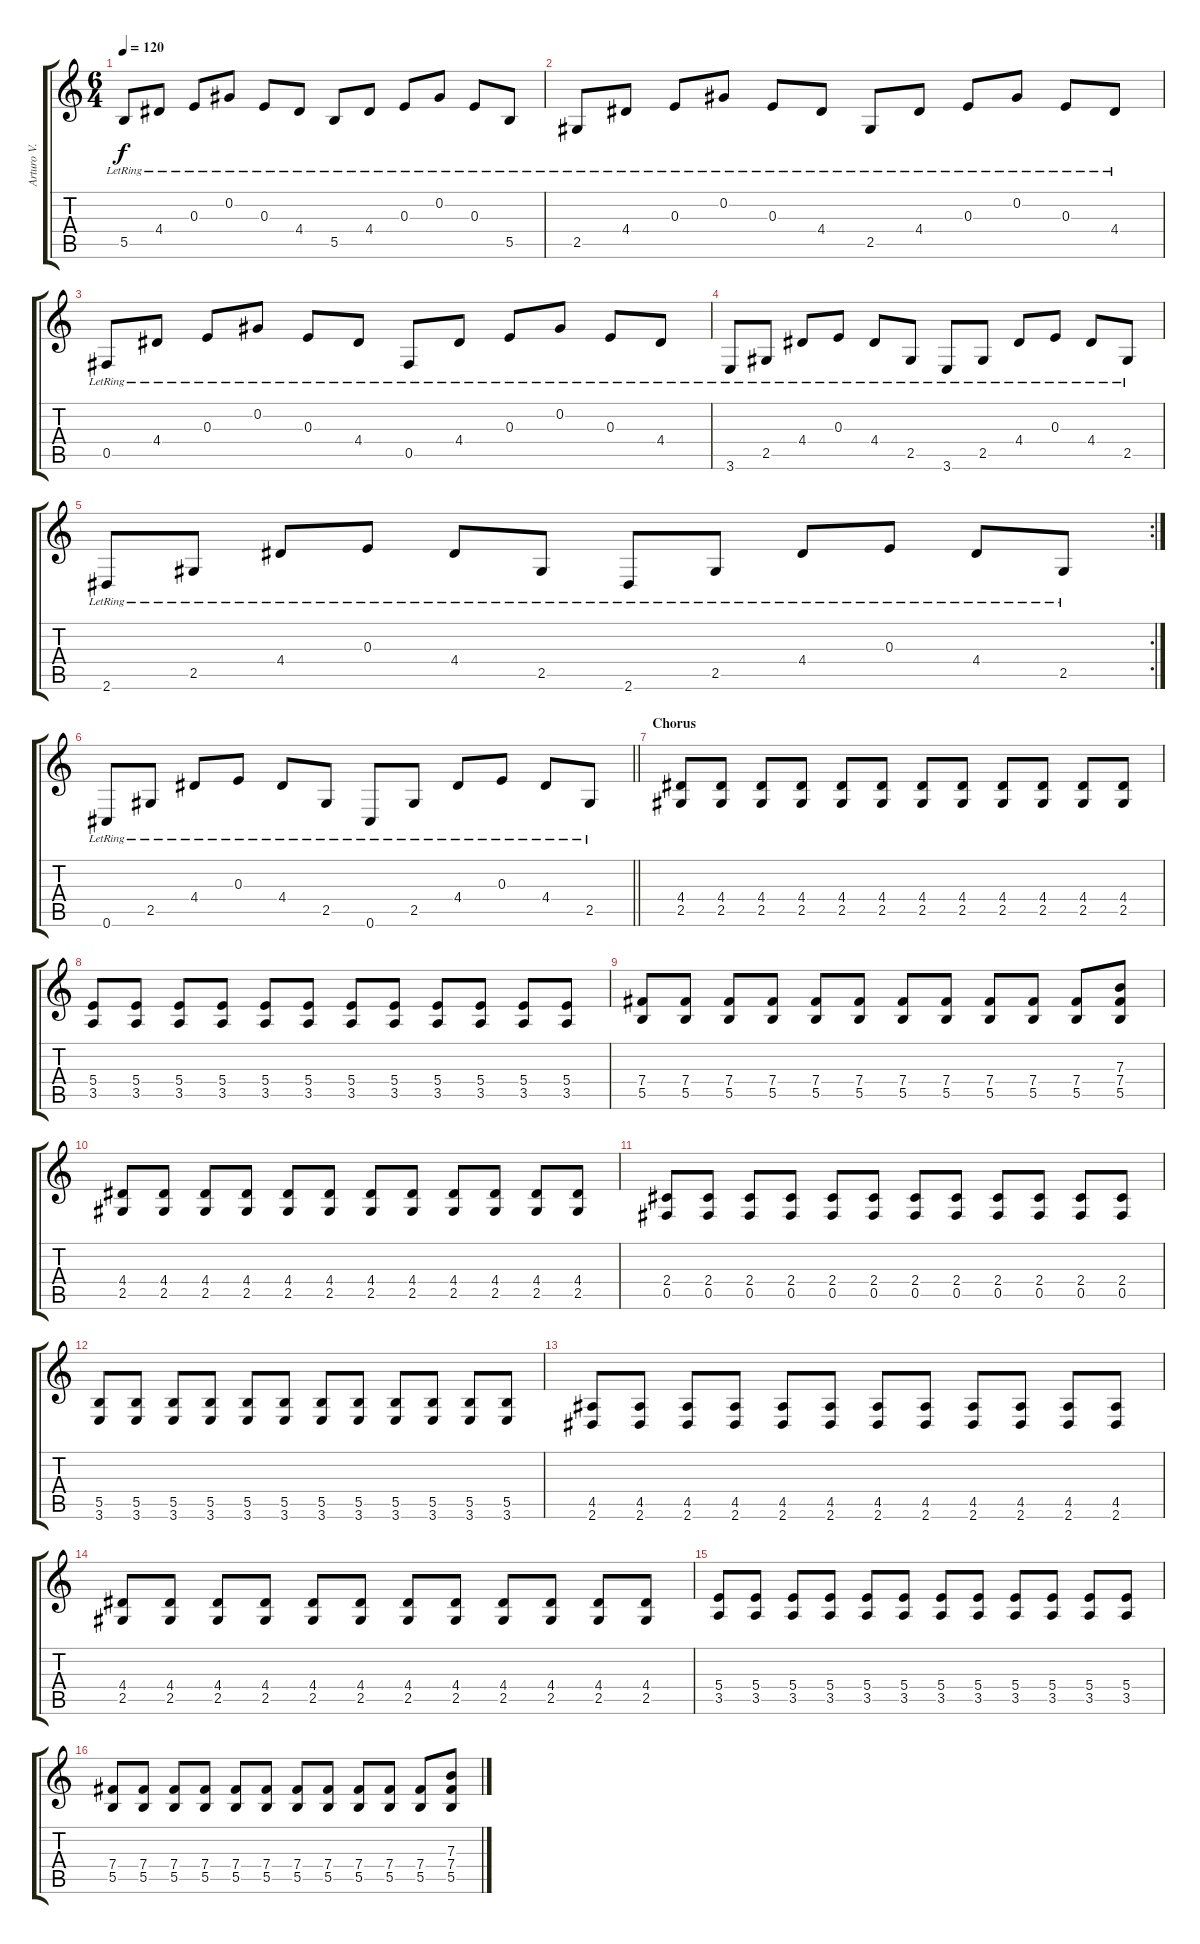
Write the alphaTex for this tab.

\track ("Arturo V." "Arturo V.") {instrument acousticguitarsteel}
\staff {score tabs}
\tuning (Db4 Ab3 E3 B2 Gb2 Db2) {hide}
\ts (6 4)
\tempo 120
\clef g2
\ks c
5.5{lr}.8{dy f} 4.4{lr}.8 0.3{lr}.8 0.2{lr}.8 0.3{lr}.8 4.4{lr}.8 5.5{lr}.8 4.4{lr}.8 0.3{lr}.8 0.2{lr}.8 0.3{lr}.8 5.5{lr}.8 |
2.5{lr}.8 4.4{lr}.8 0.3{lr}.8 0.2{lr}.8 0.3{lr}.8 4.4{lr}.8 2.5{lr}.8 4.4{lr}.8 0.3{lr}.8 0.2{lr}.8 0.3{lr}.8 4.4{lr}.8 |
0.5{lr}.8 4.4{lr}.8 0.3{lr}.8 0.2{lr}.8 0.3{lr}.8 4.4{lr}.8 0.5{lr}.8 4.4{lr}.8 0.3{lr}.8 0.2{lr}.8 0.3{lr}.8 4.4{lr}.8 |
3.6{lr}.8 2.5{lr}.8 4.4{lr}.8 0.3{lr}.8 4.4{lr}.8 2.5{lr}.8 3.6{lr}.8 2.5{lr}.8 4.4{lr}.8 0.3{lr}.8 4.4{lr}.8 2.5{lr}.8 |
\rc 2
2.6{lr}.8 2.5{lr}.8 4.4{lr}.8 0.3{lr}.8 4.4{lr}.8 2.5{lr}.8 2.6{lr}.8 2.5{lr}.8 4.4{lr}.8 0.3{lr}.8 4.4{lr}.8 2.5{lr}.8 |
\barLineRight lightlight
0.6{lr}.8 2.5{lr}.8 4.4{lr}.8 0.3{lr}.8 4.4{lr}.8 2.5{lr}.8 0.6{lr}.8 2.5{lr}.8 4.4{lr}.8 0.3{lr}.8 4.4{lr}.8 2.5{lr}.8 |
\section ("" "Chorus")
(4.4 2.5).8{volume 10 instrument overdrivenguitar} (4.4 2.5).8 (4.4 2.5).8 (4.4 2.5).8 (4.4 2.5).8 (4.4 2.5).8 (4.4 2.5).8 (4.4 2.5).8 (4.4 2.5).8 (4.4 2.5).8 (4.4 2.5).8 (4.4 2.5).8 |
(5.4 3.5).8 (5.4 3.5).8 (5.4 3.5).8 (5.4 3.5).8 (5.4 3.5).8 (5.4 3.5).8 (5.4 3.5).8 (5.4 3.5).8 (5.4 3.5).8 (5.4 3.5).8 (5.4 3.5).8 (5.4 3.5).8 |
(7.4 5.5).8 (7.4 5.5).8 (7.4 5.5).8 (7.4 5.5).8 (7.4 5.5).8 (7.4 5.5).8 (7.4 5.5).8 (7.4 5.5).8 (7.4 5.5).8 (7.4 5.5).8 (7.4 5.5).8 (7.3 7.4 5.5).8 |
(4.4 2.5).8 (4.4 2.5).8 (4.4 2.5).8 (4.4 2.5).8 (4.4 2.5).8 (4.4 2.5).8 (4.4 2.5).8 (4.4 2.5).8 (4.4 2.5).8 (4.4 2.5).8 (4.4 2.5).8 (4.4 2.5).8 |
(2.4 0.5).8 (2.4 0.5).8 (2.4 0.5).8 (2.4 0.5).8 (2.4 0.5).8 (2.4 0.5).8 (2.4 0.5).8 (2.4 0.5).8 (2.4 0.5).8 (2.4 0.5).8 (2.4 0.5).8 (2.4 0.5).8 |
(5.5 3.6).8 (5.5 3.6).8 (5.5 3.6).8 (5.5 3.6).8 (5.5 3.6).8 (5.5 3.6).8 (5.5 3.6).8 (5.5 3.6).8 (5.5 3.6).8 (5.5 3.6).8 (5.5 3.6).8 (5.5 3.6).8 |
(4.5 2.6).8 (4.5 2.6).8 (4.5 2.6).8 (4.5 2.6).8 (4.5 2.6).8 (4.5 2.6).8 (4.5 2.6).8 (4.5 2.6).8 (4.5 2.6).8 (4.5 2.6).8 (4.5 2.6).8 (4.5 2.6).8 |
(4.4 2.5).8 (4.4 2.5).8 (4.4 2.5).8 (4.4 2.5).8 (4.4 2.5).8 (4.4 2.5).8 (4.4 2.5).8 (4.4 2.5).8 (4.4 2.5).8 (4.4 2.5).8 (4.4 2.5).8 (4.4 2.5).8 |
(5.4 3.5).8 (5.4 3.5).8 (5.4 3.5).8 (5.4 3.5).8 (5.4 3.5).8 (5.4 3.5).8 (5.4 3.5).8 (5.4 3.5).8 (5.4 3.5).8 (5.4 3.5).8 (5.4 3.5).8 (5.4 3.5).8 |
(7.4 5.5).8 (7.4 5.5).8 (7.4 5.5).8 (7.4 5.5).8 (7.4 5.5).8 (7.4 5.5).8 (7.4 5.5).8 (7.4 5.5).8 (7.4 5.5).8 (7.4 5.5).8 (7.4 5.5).8 (7.3 7.4 5.5).8
